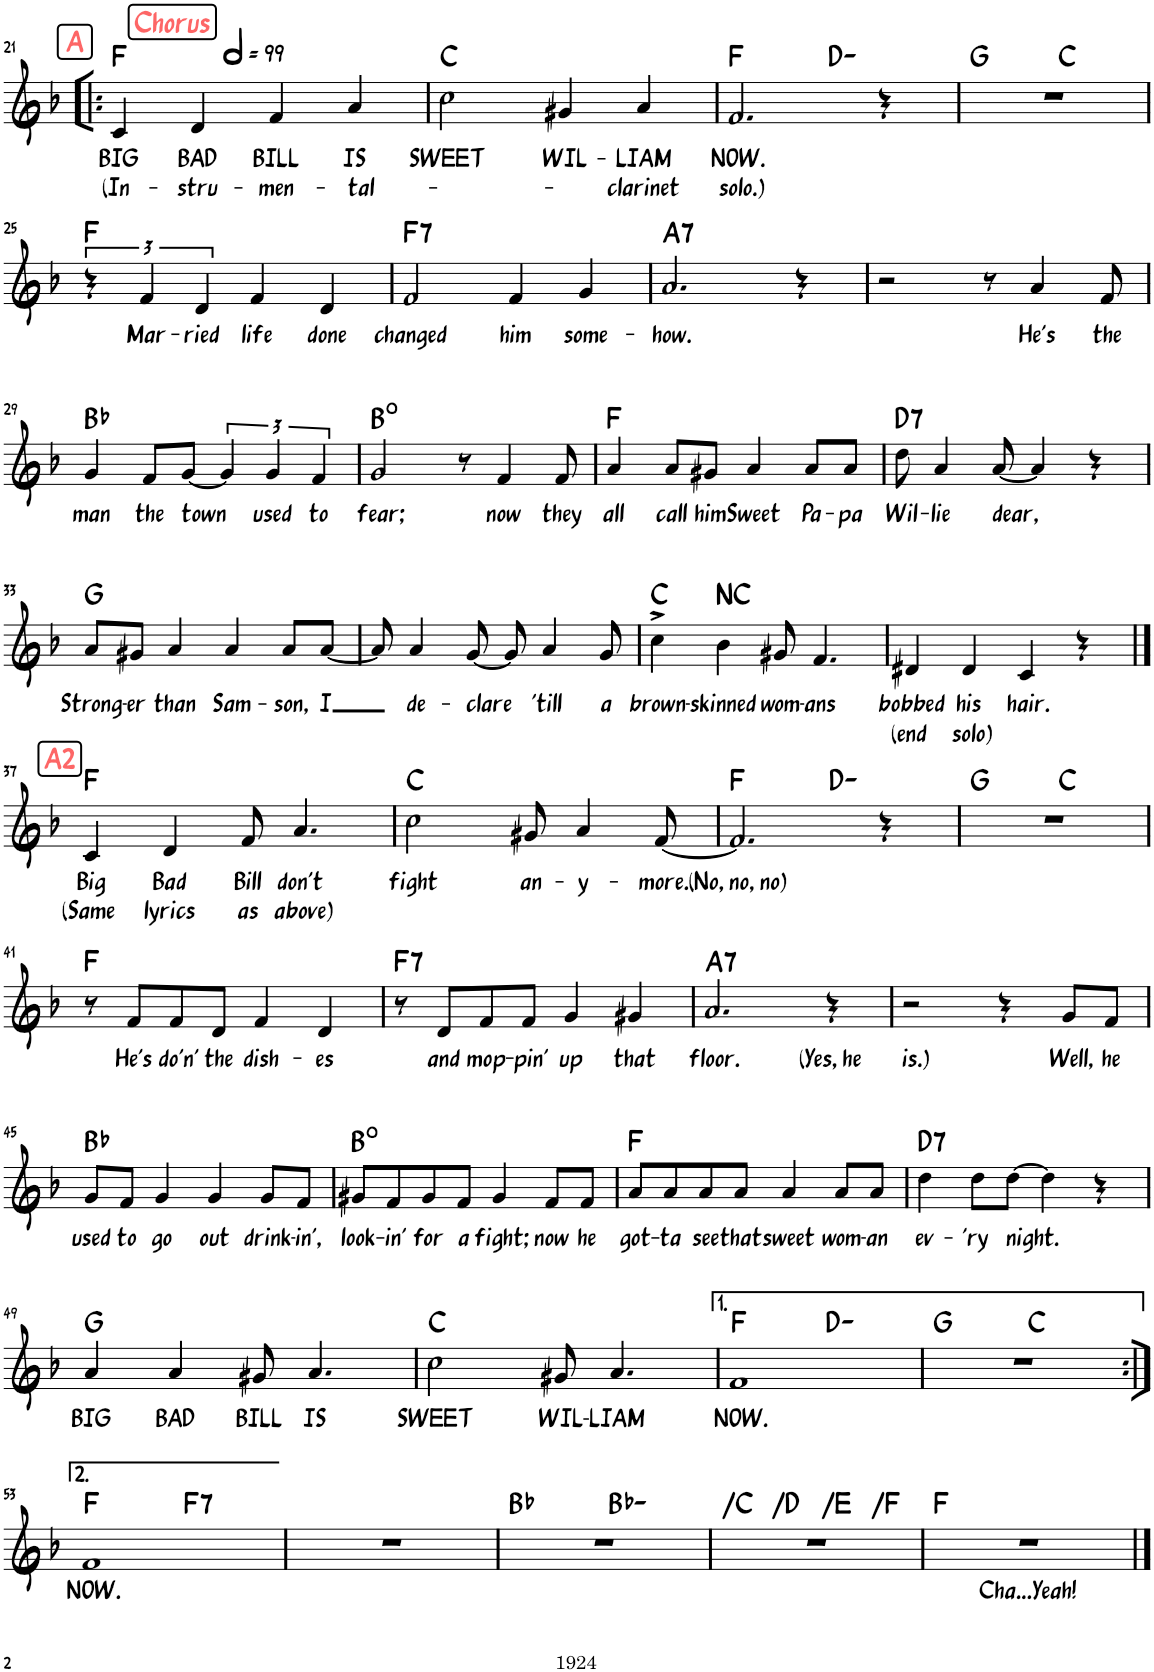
**kern	**text	**text	**harte
*part1	*part1	*part1	*part1
*staff1	*staff1	*staff1	*
*I"Piano	*	*	*
*I'Pno.	*	*	*
!!LO:PB:g=z
*clefG2	*	*	*
*k[b-]	*	*	*
*M4/4	*	*	*
*MM198	*	*	*
!!LO:REH:place=s1:a:B:rj:color=#FD6666:fs=14:t=A
!!LO:REH:place=s1:a:B:rj:color=#FD6666:fs=14:t=Chorus
=21!|:	=21!|:	=21!|:	=21!|:
!	!LO:LY:b	!LO:LY:b	!
4c/	BIG	(In-	F:maj
!	!LO:LY:b	!LO:LY:b	!
4d/	BAD	-stru-	.
!	!LO:LY:b	!LO:LY:b	!
4f/	BILL	-men-	.
!	!LO:LY:b	!LO:LY:b	!
4a/	IS	-tal-	.
=22	=22	=22	=22
!	!LO:LY:b	!	!
2cc\	SWEET	.	C:maj
!	!LO:LY:b	!	!
4g#X/	WIL-	.	.
!	!LO:LY:b	!LO:LY:b	!
4a/	-LIAM	-clarinet	.
=23	=23	=23	=23
!	!LO:LY:b	!LO:LY:b	!
*^	*	*	*
2.f/	2ryy	NOW.	solo.)	F:maj
.	2ryy	.	.	D:min
4r	.	.	.	.
=24	=24	=24	=24	=24
1r	2ryy	.	.	G:maj
.	2ryy	.	.	C:maj
*v	*v	*	*	*
!!LO:LB:g=z
=25	=25	=25	=25
6r	.	.	F:maj
!	!LO:LY:b	!	!
6f/	Mar-	.	.
!	!LO:LY:b	!	!
6d/	-ried	.	.
!	!LO:LY:b	!	!
4f/	life	.	.
!	!LO:LY:b	!	!
4d/	done	.	.
=26	=26	=26	=26
!	!LO:LY:b	!	!LO:H:kt=7
2f/	changed	.	F:7
!	!LO:LY:b	!	!
4f/	him	.	.
!	!LO:LY:b	!	!
4g/	some-	.	.
=27	=27	=27	=27
!	!LO:LY:b	!	!LO:H:kt=7
2.a/	-how.	.	A:7
4r	.	.	.
=28	=28	=28	=28
2r	.	.	.
8r	.	.	.
!	!LO:LY:b	!	!
4a/	He's	.	.
!	!LO:LY:b	!	!
8f/	the	.	.
!!LO:LB:g=z
=29	=29	=29	=29
!	!LO:LY:b	!	!
4g/	man	.	Bb:maj
!	!LO:LY:b	!	!
8f/L	the	.	.
!	!LO:LY:b	!	!
[8g/J	town	.	.
6g/]	.	.	.
!	!LO:LY:b	!	!
6g/	used	.	.
!	!LO:LY:b	!	!
6f/	to	.	.
=30	=30	=30	=30
!	!LO:LY:b	!	!
2g/	fear;	.	B:dim
8r	.	.	.
!	!LO:LY:b	!	!
4f/	now	.	.
!	!LO:LY:b	!	!
8f/	they	.	.
=31	=31	=31	=31
!	!LO:LY:b	!	!
4a/	all	.	F:maj
!	!LO:LY:b	!	!
8a/L	call	.	.
!	!LO:LY:b	!	!
8g#X/J	him	.	.
!	!LO:LY:b	!	!
4a/	Sweet	.	.
!	!LO:LY:b	!	!
8a/L	Pa-	.	.
!	!LO:LY:b	!	!
8a/J	-pa	.	.
=32	=32	=32	=32
!	!LO:LY:b	!	!LO:H:kt=7
8dd\	Wil-	.	D:7
!	!LO:LY:b	!	!
4a/	-lie	.	.
!	!LO:LY:b	!	!
[8a/	dear,	.	.
4a/]	.	.	.
4r	.	.	.
!!LO:LB:g=z
=33	=33	=33	=33
!	!LO:LY:b	!	!
8a/L	Strong-	.	G:maj
!	!LO:LY:b	!	!
8g#X/J	-er	.	.
!	!LO:LY:b	!	!
4a/	than	.	.
!	!LO:LY:b	!	!
4a/	Sam-	.	.
!	!LO:LY:b	!	!
8a/L	-son,	.	.
!	!LO:LY:b	!	!
[8a/J	I	.	.
=34	=34	=34	=34
8a/]	.	.	.
!	!LO:LY:b	!	!
4a/	de-	.	.
!	!LO:LY:b	!	!
[8g/	-clare	.	.
8g/]	.	.	.
!	!LO:LY:b	!	!
4a/	'till	.	.
!	!LO:LY:b	!	!
8g/	a	.	.
=35	=35	=35	=35
!	!LO:LY:b	!	!
4cc^\	brown-	.	C:maj
!	!LO:LY:b	!	!LO:H:kt=NC
4b-\	-skinned	.	N
!	!LO:LY:b	!	!
8g#X/	wom-	.	.
!	!LO:LY:b	!	!
4.f/	-ans	.	.
=36	=36	=36	=36
!	!LO:LY:b	!LO:LY:b	!
4d#X/	bobbed	(end	.
!	!LO:LY:b	!LO:LY:b	!
4d#/	his	solo)	.
!	!LO:LY:b	!	!
4c/	hair.	.	.
4r	.	.	.
!!LO:LB:g=z
!!LO:REH:place=s1:a:B:rj:color=#FD6666:fs=14:t=A2
==37	==37	==37	==37
!	!LO:LY:b	!LO:LY:b	!
4c/	Big	(Same	F:maj
!	!LO:LY:b	!LO:LY:b	!
4d/	Bad	lyrics	.
!	!LO:LY:b	!LO:LY:b	!
8f/	Bill	as	.
!	!LO:LY:b	!LO:LY:b	!
4.a/	don't	above)	.
=38	=38	=38	=38
!	!LO:LY:b	!	!
2cc\	fight	.	C:maj
!	!LO:LY:b	!	!
8g#X/	an-	.	.
!	!LO:LY:b	!	!
4a/	-y-	.	.
!	!LO:LY:b	!	!
[8f/	-more.	.	.
=39	=39	=39	=39
!	!LO:LY:b	!	!
*^	*	*	*
2.f/]	2ryy	(No, no, no)	.	F:maj
.	2ryy	.	.	D:min
4r	.	.	.	.
=40	=40	=40	=40	=40
1r	2ryy	.	.	G:maj
.	2ryy	.	.	C:maj
*v	*v	*	*	*
!!LO:LB:g=z
=41	=41	=41	=41
8r	.	.	F:maj
!	!LO:LY:b	!	!
8f/L	He's	.	.
!	!LO:LY:b	!	!
8f/	do'n'	.	.
!	!LO:LY:b	!	!
8d/J	the	.	.
!	!LO:LY:b	!	!
4f/	dish-	.	.
!	!LO:LY:b	!	!
4d/	-es	.	.
=42	=42	=42	=42
!	!	!	!LO:H:kt=7
8r	.	.	F:7
!	!LO:LY:b	!	!
8d/L	and	.	.
!	!LO:LY:b	!	!
8f/	mop-	.	.
!	!LO:LY:b	!	!
8f/J	-pin'	.	.
!	!LO:LY:b	!	!
4g/	up	.	.
!	!LO:LY:b	!	!
4g#X/	that	.	.
=43	=43	=43	=43
!	!LO:LY:b	!	!LO:H:kt=7
2.a/	floor.	.	A:7
!	!LO:LY:b	!	!
4r	(Yes, he	.	.
=44	=44	=44	=44
!	!LO:LY:b	!	!
2r	is.)	.	.
4r	.	.	.
!	!LO:LY:b	!	!
8g/L	Well,	.	.
!	!LO:LY:b	!	!
8f/J	he	.	.
!!LO:LB:g=z
=45	=45	=45	=45
!	!LO:LY:b	!	!
8g/L	used	.	Bb:maj
!	!LO:LY:b	!	!
8f/J	to	.	.
!	!LO:LY:b	!	!
4g/	go	.	.
!	!LO:LY:b	!	!
4g/	out	.	.
!	!LO:LY:b	!	!
8g/L	drink-	.	.
!	!LO:LY:b	!	!
8f/J	-in',	.	.
=46	=46	=46	=46
!	!LO:LY:b	!	!
8g#X/L	look-	.	B:dim
!	!LO:LY:b	!	!
8f/	-in'	.	.
!	!LO:LY:b	!	!
8g#/	for	.	.
!	!LO:LY:b	!	!
8f/J	a	.	.
!	!LO:LY:b	!	!
4g#/	fight;	.	.
!	!LO:LY:b	!	!
8f/L	now	.	.
!	!LO:LY:b	!	!
8f/J	he	.	.
=47	=47	=47	=47
!	!LO:LY:b	!	!
8a/L	got-	.	F:maj
!	!LO:LY:b	!	!
8a/	-ta	.	.
!	!LO:LY:b	!	!
8a/	see	.	.
!	!LO:LY:b	!	!
8a/J	that	.	.
!	!LO:LY:b	!	!
4a/	sweet	.	.
!	!LO:LY:b	!	!
8a/L	wom-	.	.
!	!LO:LY:b	!	!
8a/J	-an	.	.
=48	=48	=48	=48
!	!LO:LY:b	!	!LO:H:kt=7
4dd\	ev-	.	D:7
!	!LO:LY:b	!	!
8dd\L	-'ry	.	.
!	!LO:LY:b	!	!
[8dd\J	night.	.	.
4dd\]	.	.	.
4r	.	.	.
!!LO:LB:g=z
=49	=49	=49	=49
!	!LO:LY:b	!	!
4a/	BIG	.	G:maj
!	!LO:LY:b	!	!
4a/	BAD	.	.
!	!LO:LY:b	!	!
8g#X/	BILL	.	.
!	!LO:LY:b	!	!
4.a/	IS	.	.
=50	=50	=50	=50
!	!LO:LY:b	!	!
2cc\	SWEET	.	C:maj
!	!LO:LY:b	!	!
8g#X/	WIL-	.	.
!	!LO:LY:b	!	!
4.a/	-LIAM	.	.
=51	=51	=51	=51
!	!LO:LY:b	!	!
*^	*	*	*
1f	2ryy	NOW.	.	F:maj
.	2ryy	.	.	D:min
=52	=52	=52	=52	=52
1r	2ryy	.	.	G:maj
.	2ryy	.	.	C:maj
!!LO:LB:g=z	!!
=53:|!	=53:|!	=53:|!	=53:|!	=53:|!
!	!	!LO:LY:b	!	!
1f	2ryy	NOW.	.	F:maj
!	!	!	!	!LO:H:kt=7
.	2ryy	.	.	F:7
*v	*v	*	*	*
=54	=54	=54	=54
1r	.	.	.
=55	=55	=55	=55
*^	*	*	*
1r	2ryy	.	.	Bb:maj
.	2ryy	.	.	Bb:min
=56	=56	=56	=56	=56
!	!	!	!	!LO:H:n=1:kt=N.C.
!	!	!	!	!LO:H:n=2:kt=N.C.
!	!	!	!	!LO:H:n=3:kt=N.C.
!	!	!	!	!LO:H:n=4:kt=N.C.
*v	*v	*	*	*
1r	.	.	N N N N
=57	=57	=57	=57
!	!LO:LY:b	!	!
1r	Cha...Yeah!	.	F:maj
==	==	==	==
*-	*-	*-	*-
